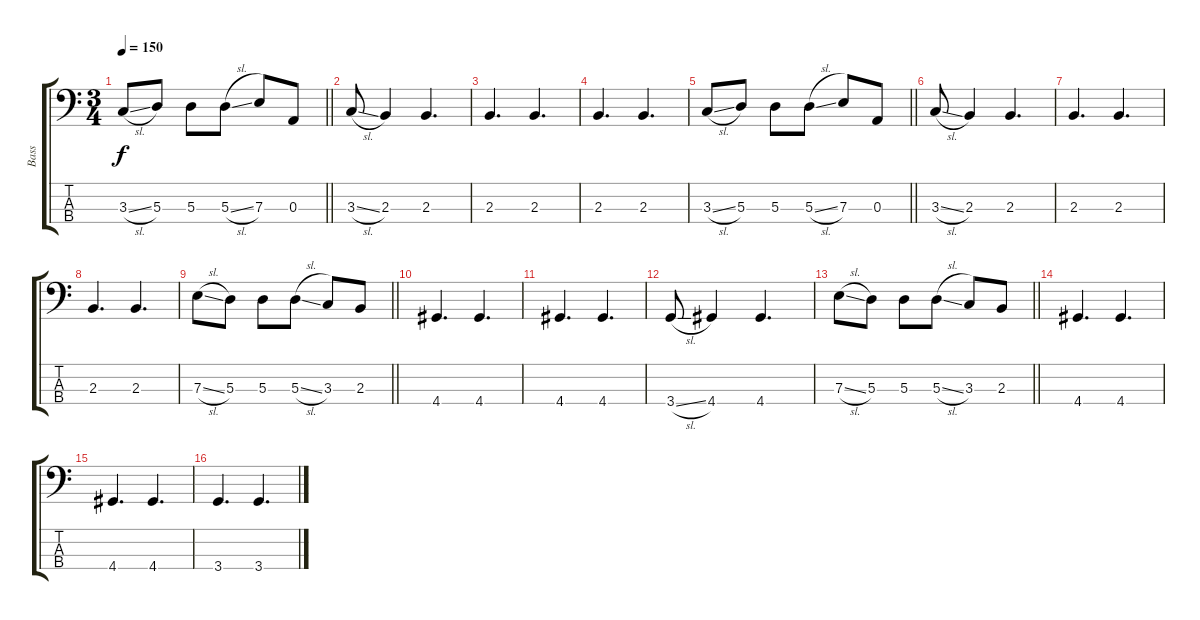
\track ("Bass" "Bass") {instrument slapbass1}
\staff {score tabs}
\tuning (G2 D2 A1 E1) {hide}
\ts (3 4)
\tempo 150
\clef f4
\barLineRight lightlight
\ks c
3.3{sl}.8{dy f} 5.3.8 5.3.8 5.3{sl}.8 7.3.8 0.3.8 |
3.3{sl}.8 2.3.4 2.3.4{d} |
2.3.4{d} 2.3.4{d} |
2.3.4{d} 2.3.4{d} |
\barLineRight lightlight
3.3{sl}.8 5.3.8 5.3.8 5.3{sl}.8 7.3.8 0.3.8 |
3.3{sl}.8 2.3.4 2.3.4{d} |
2.3.4{d} 2.3.4{d} |
2.3.4{d} 2.3.4{d} |
\barLineRight lightlight
7.3{sl}.8 5.3.8 5.3.8 5.3{sl}.8 3.3.8 2.3.8 |
4.4.4{d} 4.4.4{d} |
4.4.4{d} 4.4.4{d} |
3.4{sl}.8 4.4.4 4.4.4{d} |
\barLineRight lightlight
7.3{sl}.8 5.3.8 5.3.8 5.3{sl}.8 3.3.8 2.3.8 |
4.4.4{d} 4.4.4{d} |
4.4.4{d} 4.4.4{d} |
3.4.4{d} 3.4.4{d}
